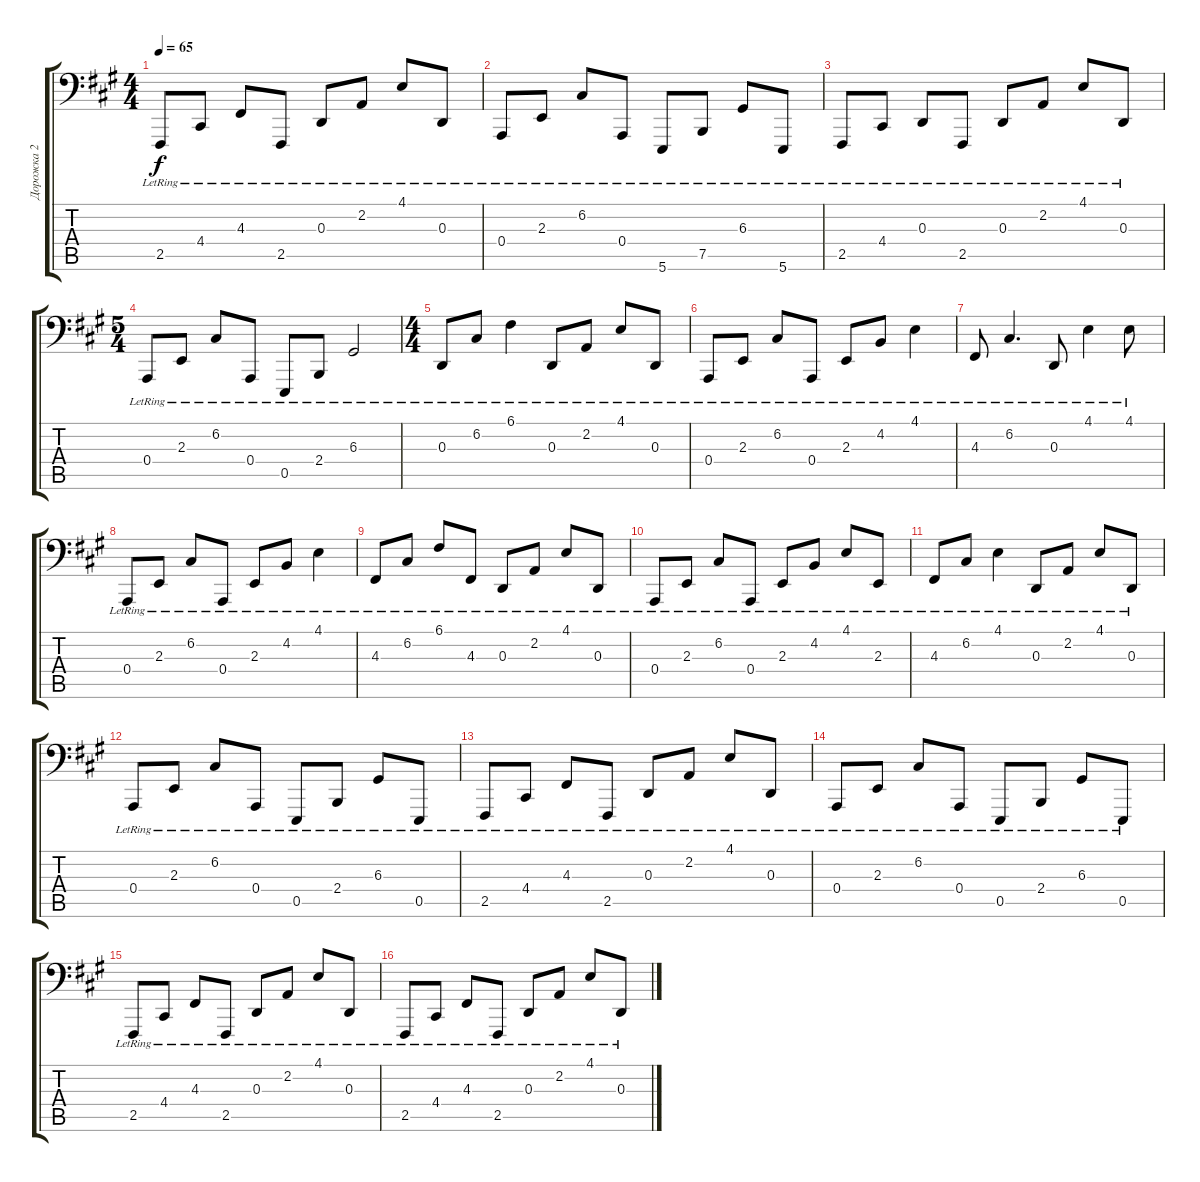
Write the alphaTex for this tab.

\track ("Дорожка 2" "Дорожка 2") {instrument acousticgrandpiano}
\staff {score tabs}
\tuning (C3 G2 D2 A1 E1 B0) {hide}
\ts (4 4)
\tempo 65
\clef f4
\ks a
2.5{lr}.8{dy f} 4.4{lr}.8 4.3{lr}.8 2.5{lr}.8 0.3{lr}.8 2.2{lr}.8 4.1{lr}.8 0.3{lr}.8 |
0.4{lr}.8 2.3{lr}.8 6.2{lr}.8 0.4{lr}.8 5.6{lr}.8 7.5{lr}.8 6.3{lr}.8 5.6{lr}.8 |
2.5{lr}.8 4.4{lr}.8 0.3{lr}.8 2.5{lr}.8 0.3{lr}.8 2.2{lr}.8 4.1{lr}.8 0.3{lr}.8 |
\ts (5 4)
0.4{lr}.8 2.3{lr}.8 6.2{lr}.8 0.4{lr}.8 0.5{lr}.8 2.4{lr}.8 6.3{lr}.2 |
\ts (4 4)
0.3{lr}.8 6.2{lr}.8 6.1{lr}.4 0.3{lr}.8 2.2{lr}.8 4.1{lr}.8 0.3{lr}.8 |
0.4{lr}.8 2.3{lr}.8 6.2{lr}.8 0.4{lr}.8 2.3{lr}.8 4.2{lr}.8 4.1{lr}.4 |
4.3{lr}.8 6.2{lr}.4{d} 0.3{lr}.8 4.1{lr}.4 4.1{lr}.8 |
0.4{lr}.8 2.3{lr}.8 6.2{lr}.8 0.4{lr}.8 2.3{lr}.8 4.2{lr}.8 4.1{lr}.4 |
4.3{lr}.8 6.2{lr}.8 6.1{lr}.8 4.3{lr}.8 0.3{lr}.8 2.2{lr}.8 4.1{lr}.8 0.3{lr}.8 |
0.4{lr}.8 2.3{lr}.8 6.2{lr}.8 0.4{lr}.8 2.3{lr}.8 4.2{lr}.8 4.1{lr}.8 2.3{lr}.8 |
4.3{lr}.8 6.2{lr}.8 4.1{lr}.4 0.3{lr}.8 2.2{lr}.8 4.1{lr}.8 0.3{lr}.8 |
0.4{lr}.8 2.3{lr}.8 6.2{lr}.8 0.4{lr}.8 0.5{lr}.8 2.4{lr}.8 6.3{lr}.8 0.5{lr}.8 |
2.5{lr}.8 4.4{lr}.8 4.3{lr}.8 2.5{lr}.8 0.3{lr}.8 2.2{lr}.8 4.1{lr}.8 0.3{lr}.8 |
0.4{lr}.8 2.3{lr}.8 6.2{lr}.8 0.4{lr}.8 0.5{lr}.8 2.4{lr}.8 6.3{lr}.8 0.5{lr}.8 |
2.5{lr}.8 4.4{lr}.8 4.3{lr}.8 2.5{lr}.8 0.3{lr}.8 2.2{lr}.8 4.1{lr}.8 0.3{lr}.8 |
2.5{lr}.8 4.4{lr}.8 4.3{lr}.8 2.5{lr}.8 0.3{lr}.8 2.2{lr}.8 4.1{lr}.8 0.3{lr}.8
